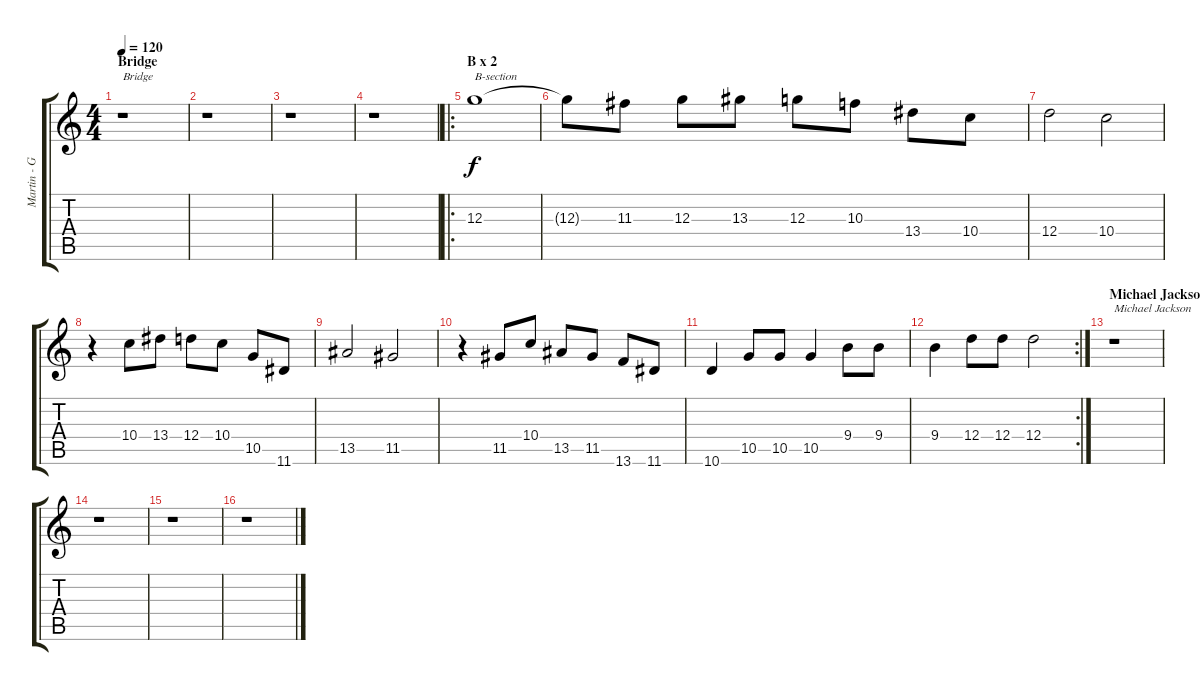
\track ("Martin - Guitar" "Martin - G") {instrument distortionguitar}
\staff {score tabs}
\tuning (E4 B3 G3 D3 A2 E2) {hide}
\ts (4 4)
\section ("" "Bridge")
\tempo 120
\clef g2
\ks c
r.1{txt "Bridge" dy f} |
r.1 |
r.1 |
r.1 |
\ro
\section ("" "B x 2")
12.3.1{txt "B-section"} |
12.3{t}.8 11.3.8 12.3.8 13.3.8 12.3.8 10.3.8 13.4.8 10.4.8 |
12.4.2 10.4.2 |
r.4 10.4.8 13.4.8 12.4.8 10.4.8 10.5.8 11.6.8 |
13.5.2 11.5.2 |
r.4 11.5.8 10.4.8 13.5.8 11.5.8 13.6.8 11.6.8 |
10.6.4 10.5.8 10.5.8 10.5.4 9.4.8 9.4.8 |
\rc 2
9.4.4 12.4.8 12.4.8 12.4.2 |
\section ("" "Michael Jackson")
r.1{txt "Michael Jackson"} |
r.1 |
r.1 |
r.1
